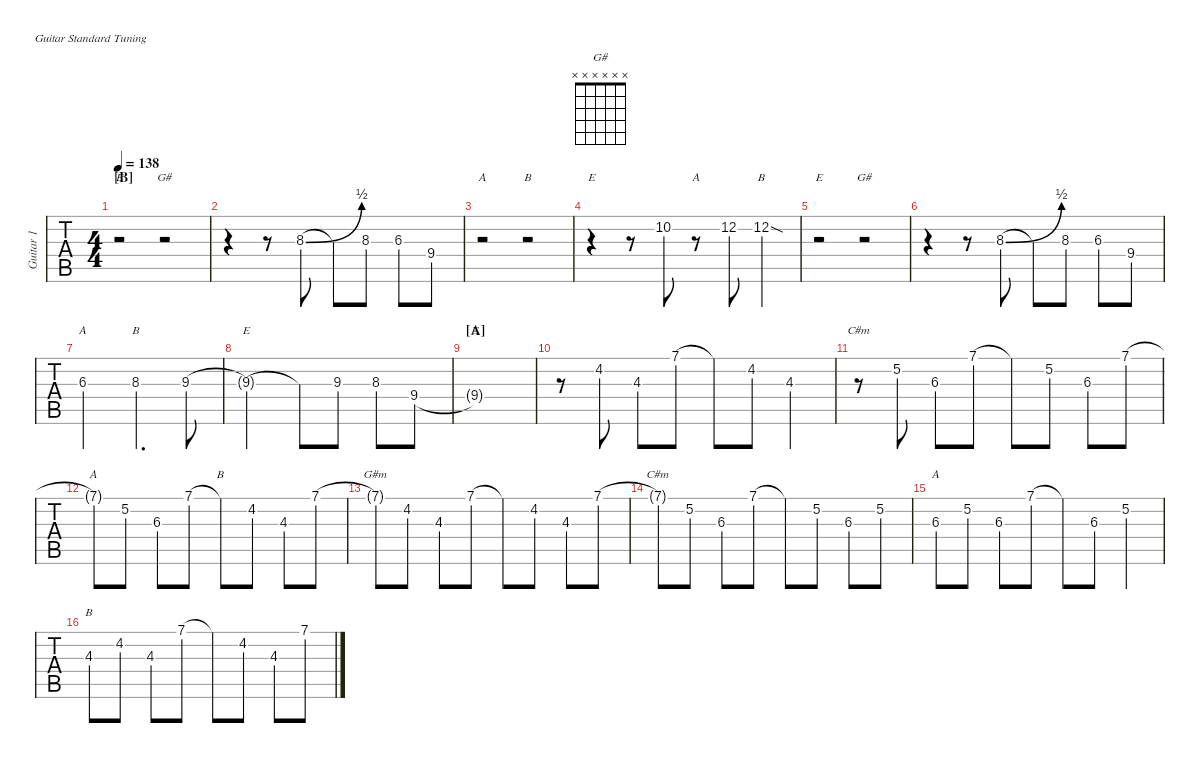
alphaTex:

\defaultSystemsLayout 4
\hideDynamics
\bracketExtendMode nobrackets
\track ("Guitar 1" "Guitar 1") {defaultSystemsLayout 4 instrument distortionguitar}
\staff {tabs}
\tuning (E4 B3 G3 D3 A2 E2)
\chord ("B" x x x x x x)
\chord ("B" x x 8 x x x) {firstfret 8 showdiagram false showfingering false}
\chord ("C#m" x x x x x x)
\chord ("B" 7 x x x x x) {firstfret 7 showdiagram false showfingering false}
\chord ("G#m" 7 x x x x x) {firstfret 7 showdiagram false showfingering false}
\chord ("C#m" 7 x x x x x) {firstfret 7 showdiagram false showfingering false}
\chord ("A" 7 x x x x x) {firstfret 7 showdiagram false showfingering false}
\chord ("E" x x x x x x)
\chord ("G#" x x x x x x)
\chord ("A" x x x x x x)
\chord ("B" x 12 x x x x) {firstfret 12 showdiagram false showfingering false}
\chord ("A" x x 6 x x x) {firstfret 6 showdiagram false showfingering false}
\chord ("E" x x 9 x x x) {firstfret 9 showdiagram false showfingering false}
\chord ("E" 0 0 1 2 x x) {showdiagram false showfingering false}
\chord ("B" x x 4 x x x) {showdiagram false showfingering false}
\ts (4 4)
\section ("B" "")
\tempo 138
\clef g2
\ks c
r.2{ch "E" dy mf} r.2{ch "G#"} |
r.4 r.8 8.3{be (bend 0 0 14.399999999999999 2) acc #}.8 8.3{t}.8 8.3{acc #}.8 6.3{acc #}.8 9.4.8 |
r.2{ch "A"} r.2{ch "B"} |
r.4{ch "E"} r.8 10.2.8 r.8{ch "A"} 12.2.8 12.2{sod st}.4{ch "B"} |
r.2{ch "E"} r.2{ch "G#"} |
r.4 r.8 8.3{be (bend 0 0 15 2) acc #}.8 8.3{t}.8 8.3{acc #}.8 6.3{acc #}.8 9.4.8 |
6.3{acc #}.2{ch "A"} 8.3{acc #}.4{d ch "B"} 9.3.8 |
9.3{t}.2{ch "E"} 9.3{t}.8 9.3.8 8.3{acc #}.8 9.4.8 |
\section ("A" "")
9.4{t}.1{ch "E"} |
r.8{instrument violin} 4.2{acc #}.8 4.3.8 7.1.8 7.1{t}.8 4.2{acc #}.8 4.3.4 |
r.8{ch "C#m"} 5.2.8 6.3{acc #}.8 7.1.8 7.1{t}.8 5.2.8 6.3{acc #}.8 7.1.8 |
7.1{t}.8{ch "A"} 5.2.8 6.3{acc #}.8 7.1.8 7.1{t}.8{ch "B"} 4.2{acc #}.8 4.3.8 7.1.8 |
7.1{t}.8{ch "G#m"} 4.2{acc #}.8 4.3.8 7.1.8 7.1{t}.8 4.2{acc #}.8 4.3.8 7.1.8 |
7.1{t}.8{ch "C#m"} 5.2.8 6.3{acc #}.8 7.1.8 7.1{t}.8 5.2.8 6.3{acc #}.8 5.2.8 |
6.3{acc #}.8{ch "A"} 5.2.8 6.3{acc #}.8 7.1.8 7.1{t}.8 6.3{acc #}.8 5.2.4 |
4.3.8{ch "B"} 4.2{acc #}.8 4.3.8 7.1.8 7.1{t}.8 4.2{acc #}.8 4.3.8 7.1.8
